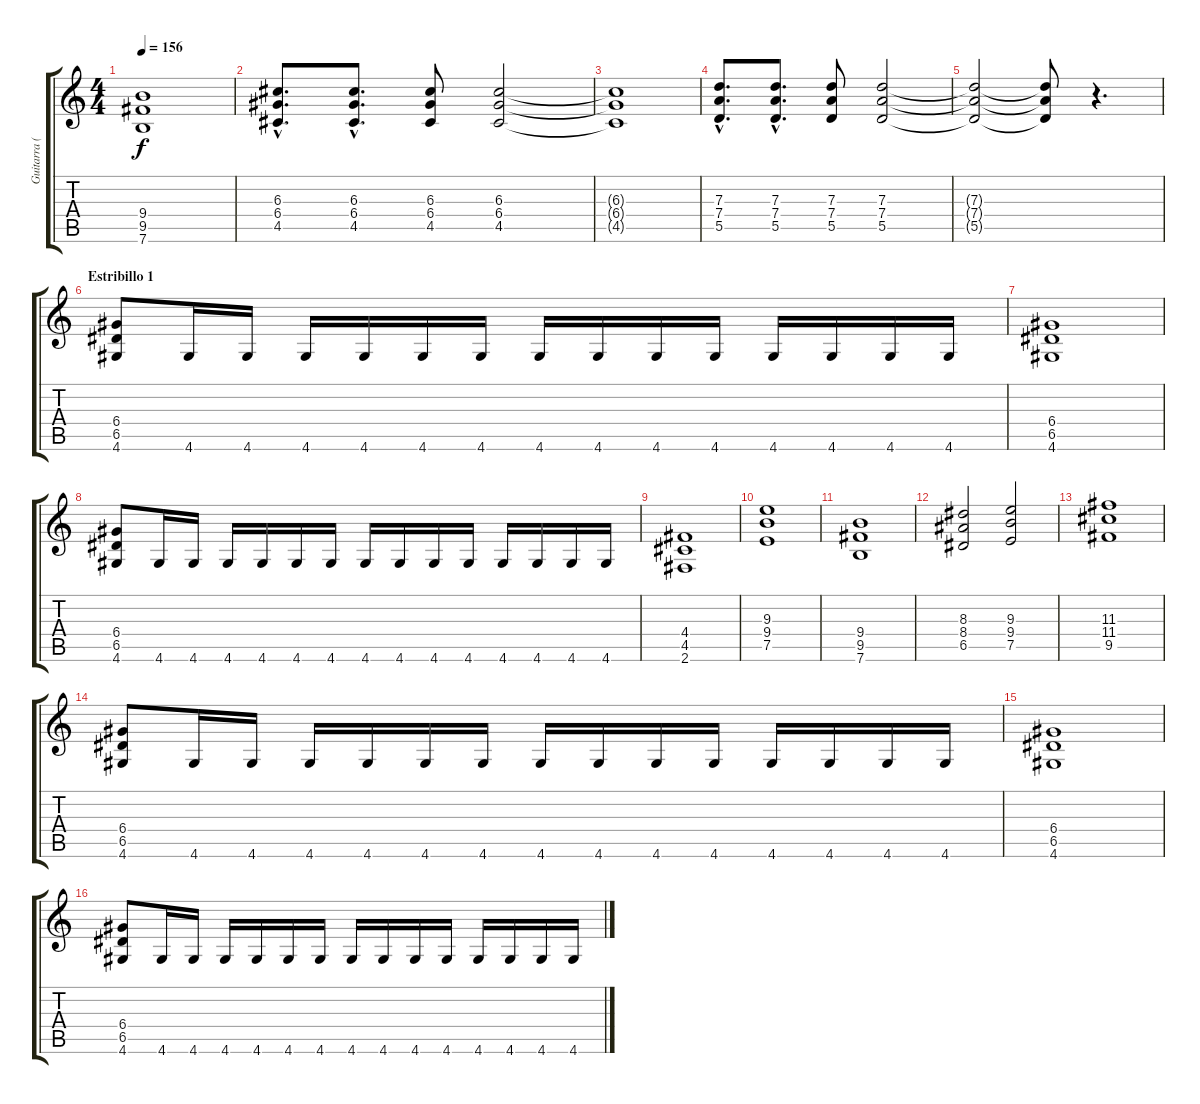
\track ("Guitarra (Jero)" "Guitarra (") {instrument distortionguitar}
\staff {score tabs}
\tuning (E4 B3 G3 D3 A2 E2) {hide}
\ts (4 4)
\tempo 156
\clef g2
\ks c
(9.4 9.5 7.6).1{dy f} |
(6.3{hac} 6.4{hac} 4.5{hac}).8{d} (6.3{hac} 6.4{hac} 4.5{hac}).8{d} (6.3 6.4 4.5).8 (6.3 6.4 4.5).2 |
(6.3{t} 6.4{t} 4.5{t}).1 |
(7.3{hac} 7.4{hac} 5.5{hac}).8{d} (7.3{hac} 7.4{hac} 5.5{hac}).8{d} (7.3 7.4 5.5).8 (7.3 7.4 5.5).2 |
(7.3{t} 7.4{t} 5.5{t}).2 (7.3{t} 7.4{t} 5.5{t}).8 r.4{d} |
\section ("" "Estribillo 1 ")
(6.4 6.5 4.6).8 4.6.16 4.6.16 4.6.16 4.6.16 4.6.16 4.6.16 4.6.16 4.6.16 4.6.16 4.6.16 4.6.16 4.6.16 4.6.16 4.6.16 |
(6.4 6.5 4.6).1 |
(6.4 6.5 4.6).8 4.6.16 4.6.16 4.6.16 4.6.16 4.6.16 4.6.16 4.6.16 4.6.16 4.6.16 4.6.16 4.6.16 4.6.16 4.6.16 4.6.16 |
(4.4 4.5 2.6).1 |
(9.3 9.4 7.5).1 |
(9.4 9.5 7.6).1 |
(8.3 8.4 6.5).2 (9.3 9.4 7.5).2 |
(11.3 11.4 9.5).1 |
(6.4 6.5 4.6).8 4.6.16 4.6.16 4.6.16 4.6.16 4.6.16 4.6.16 4.6.16 4.6.16 4.6.16 4.6.16 4.6.16 4.6.16 4.6.16 4.6.16 |
(6.4 6.5 4.6).1 |
(6.4 6.5 4.6).8 4.6.16 4.6.16 4.6.16 4.6.16 4.6.16 4.6.16 4.6.16 4.6.16 4.6.16 4.6.16 4.6.16 4.6.16 4.6.16 4.6.16
